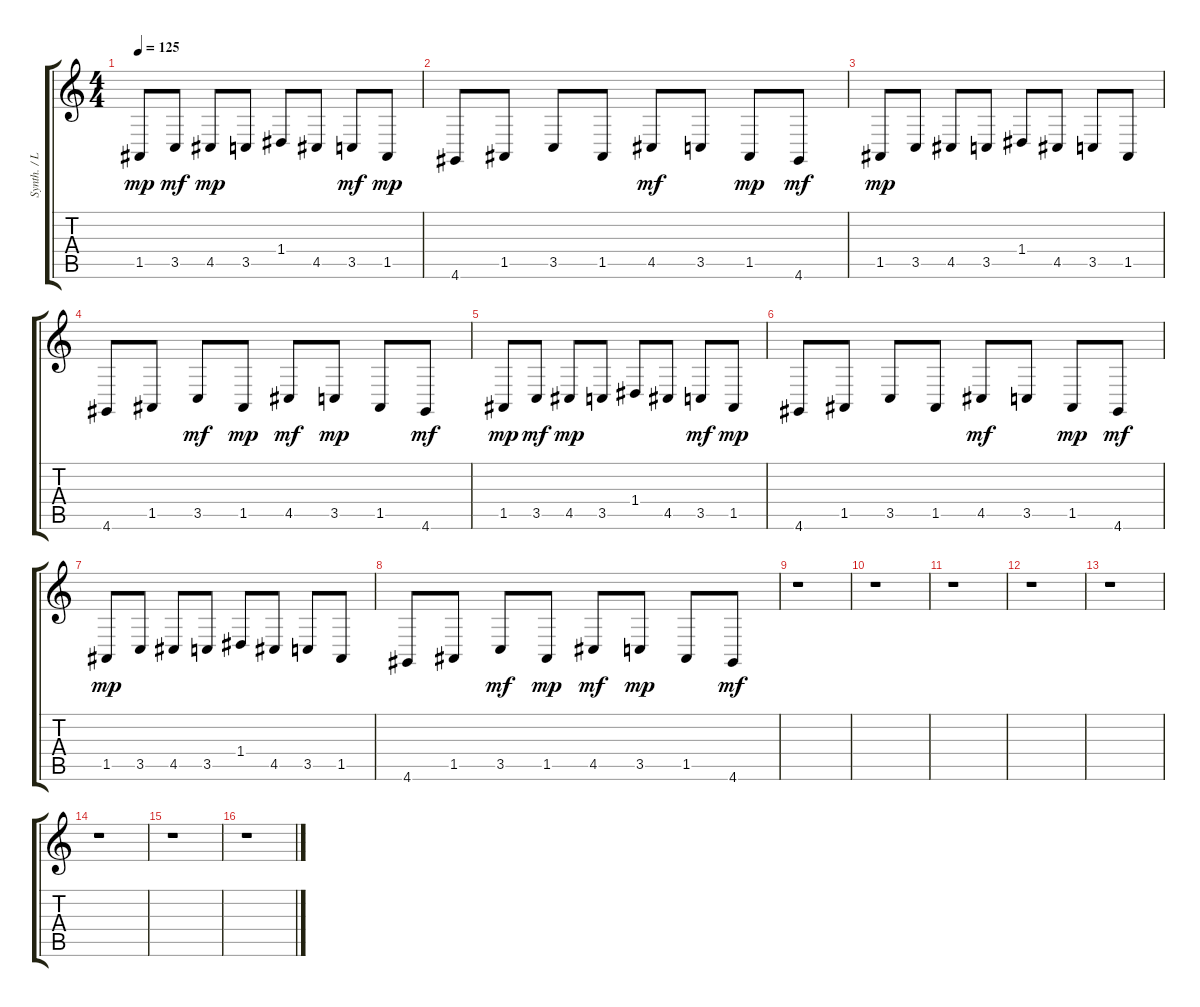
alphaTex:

\track ("Synth. / Low Strings" "Synth. / L") {instrument stringensemble1}
\staff {score tabs}
\tuning (E4 B3 G3 D3 A2 E2) {hide}
\ts (4 4)
\tempo 125
\clef g2
\ks c
1.5.8{dy mp} 3.5.8{dy mf} 4.5.8{dy mp} 3.5.8 1.4.8 4.5.8 3.5.8{dy mf} 1.5.8{dy mp} |
4.6.8 1.5.8 3.5.8 1.5.8 4.5.8{dy mf} 3.5.8 1.5.8{dy mp} 4.6.8{dy mf} |
1.5.8{dy mp} 3.5.8 4.5.8 3.5.8 1.4.8 4.5.8 3.5.8 1.5.8 |
4.6.8 1.5.8 3.5.8{dy mf} 1.5.8{dy mp} 4.5.8{dy mf} 3.5.8{dy mp} 1.5.8 4.6.8{dy mf} |
1.5.8{dy mp} 3.5.8{dy mf} 4.5.8{dy mp} 3.5.8 1.4.8 4.5.8 3.5.8{dy mf} 1.5.8{dy mp} |
4.6.8 1.5.8 3.5.8 1.5.8 4.5.8{dy mf} 3.5.8 1.5.8{dy mp} 4.6.8{dy mf} |
1.5.8{dy mp} 3.5.8 4.5.8 3.5.8 1.4.8 4.5.8 3.5.8 1.5.8 |
4.6.8 1.5.8 3.5.8{dy mf} 1.5.8{dy mp} 4.5.8{dy mf} 3.5.8{dy mp} 1.5.8 4.6.8{dy mf} |
r.1 |
r.1 |
r.1 |
r.1 |
r.1 |
r.1 |
r.1 |
r.1
